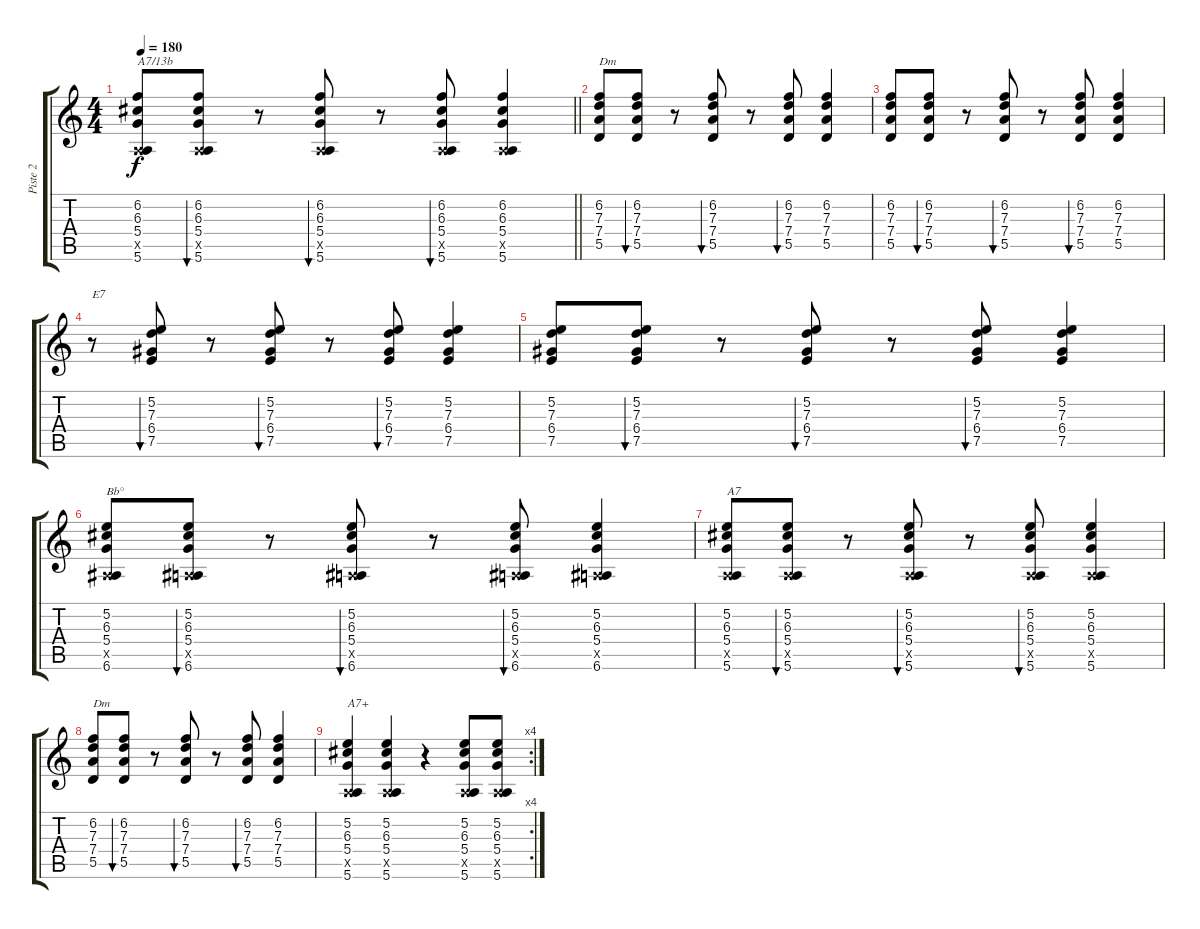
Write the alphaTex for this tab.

\track ("Piste 2" "Piste 2") {instrument acousticguitarsteel}
\staff {score tabs}
\tuning (E4 B3 G3 D3 A2 E2) {hide}
\ts (4 4)
\tempo 180
\clef g2
\barLineRight lightlight
\ks c
(6.2 6.3 5.4 0.5{x} 5.6).8{txt "A7/13b" dy f} (6.2 6.3 5.4 0.5{x} 5.6).8{bu 60} r.8 (6.2 6.3 5.4 0.5{x} 5.6).8{bu 60} r.8 (6.2 6.3 5.4 0.5{x} 5.6).8{bu 60} (6.2 6.3 5.4 0.5{x} 5.6).4 |
(6.2 7.3 7.4 5.5).8{txt "Dm"} (6.2 7.3 7.4 5.5).8{bu 60} r.8 (6.2 7.3 7.4 5.5).8{bu 60} r.8 (6.2 7.3 7.4 5.5).8{bu 60} (6.2 7.3 7.4 5.5).4 |
(6.2 7.3 7.4 5.5).8 (6.2 7.3 7.4 5.5).8{bu 60} r.8 (6.2 7.3 7.4 5.5).8{bu 60} r.8 (6.2 7.3 7.4 5.5).8{bu 60} (6.2 7.3 7.4 5.5).4 |
r.8{txt "E7"} (5.2 7.3 6.4 7.5).8{bu 60} r.8 (5.2 7.3 6.4 7.5).8{bu 60} r.8 (5.2 7.3 6.4 7.5).8{bu 60} (5.2 7.3 6.4 7.5).4 |
(5.2 7.3 6.4 7.5).8 (5.2 7.3 6.4 7.5).8{bu 60} r.8 (5.2 7.3 6.4 7.5).8{bu 60} r.8 (5.2 7.3 6.4 7.5).8{bu 60} (5.2 7.3 6.4 7.5).4 |
(5.2 6.3 5.4 0.5{x} 6.6).8{txt "Bb°"} (5.2 6.3 5.4 0.5{x} 6.6).8{bu 60} r.8 (5.2 6.3 5.4 0.5{x} 6.6).8{bu 60} r.8 (5.2 6.3 5.4 0.5{x} 6.6).8{bu 60} (5.2 6.3 5.4 0.5{x} 6.6).4 |
(5.2 6.3 5.4 0.5{x} 5.6).8{txt "A7"} (5.2 6.3 5.4 0.5{x} 5.6).8{bu 60} r.8 (5.2 6.3 5.4 0.5{x} 5.6).8{bu 60} r.8 (5.2 6.3 5.4 0.5{x} 5.6).8{bu 60} (5.2 6.3 5.4 0.5{x} 5.6).4 |
(6.2 7.3 7.4 5.5).8{txt "Dm"} (6.2 7.3 7.4 5.5).8{bu 60} r.8 (6.2 7.3 7.4 5.5).8{bu 60} r.8 (6.2 7.3 7.4 5.5).8{bu 60} (6.2 7.3 7.4 5.5).4 |
\rc 4
(5.2 6.3 5.4 0.5{x} 5.6).4{txt "A7+"} (5.2 6.3 5.4 0.5{x} 5.6).4 r.4 (5.2 6.3 5.4 0.5{x} 5.6).8 (5.2 6.3 5.4 0.5{x} 5.6).8
